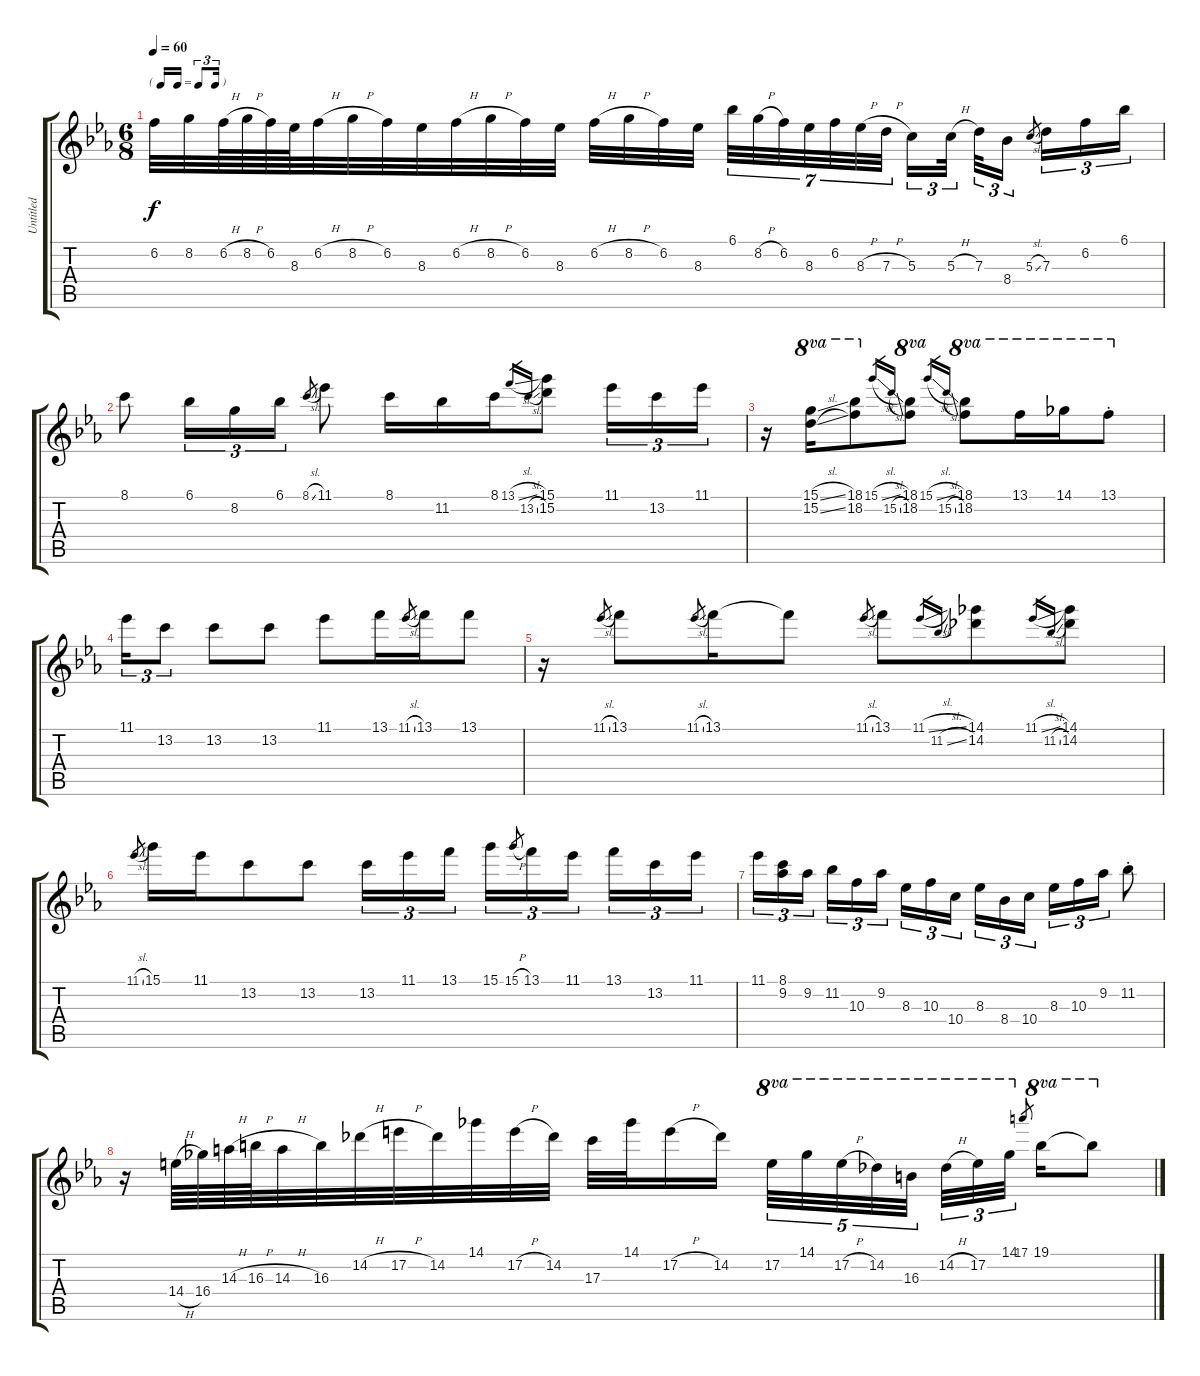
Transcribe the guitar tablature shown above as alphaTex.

\track ("Untitled" "Untitled") {instrument acousticguitarnylon}
\staff {score tabs}
\tuning (E4 B3 G3 D3 A2 E2) {hide}
\ts (6 8)
\tf triplet16th
\tempo 60
\clef g2
\ks eb
6.2.32{dy f} 8.2.32 6.2{h}.64 8.2{h}.64 6.2.64 8.3.64 6.2{h}.32 8.2{h}.32 6.2.32 8.3.32 6.2{h}.32 8.2{h}.32 6.2.32 8.3.32 6.2{h}.32 8.2{h}.32 6.2.32 8.3.32{beam splitsecondary} 6.1.32{tu (7 4)} 8.2{h}.32{tu (7 4)} 6.2.32{tu (7 4)} 8.3.32{tu (7 4)} 6.2.32{tu (7 4)} 8.3{h}.32{tu (7 4)} 7.3{h}.32{tu (7 4) beam splitsecondary} 5.3.16{tu (3 2)} 5.3{h}.32{tu (3 2) beam splitsecondary} 7.3.32{tu (3 2)} 8.4.16{tu (3 2)} 5.3{sl}.8{gr} 7.3.16{tu (3 2)} 6.2.16{tu (3 2)} 6.1.16{tu (3 2)} |
8.1.8 6.1.16{tu (3 2)} 8.2.16{tu (3 2)} 6.1.16{tu (3 2)} 8.1{sl}.8{gr} 11.1.8 8.1.16 11.2.16 8.1.16 13.1{sl}.16{gr} 13.2{sl}.16{gr} (15.1 15.2).8 11.1.16{tu (3 2)} 13.2.16{tu (3 2)} 11.1.16{tu (3 2)} |
r.16 (15.1{sl} 15.2{sl}).16{ot 8va} (18.1 18.2).8{ot 8va} 15.1{sl}.16{gr} 15.2{sl}.16{gr} (18.1 18.2).8{ot 8va} 15.1{sl}.16{gr} 15.2{sl}.16{gr} (18.1 18.2).8{ot 8va} 13.1.16{ot 8va} 14.1.16{ot 8va} 13.1{st}.8{ot 8va} |
11.1.16{tu (3 2)} 13.2.8{tu (3 2)} 13.2.8 13.2.8 11.1.8 13.1.16 11.1{sl}.8{gr} 13.1.16 13.1.8 |
r.16 11.1{sl}.8{gr} 13.1.8 11.1{sl}.8{gr} 13.1.16 13.1{t}.8 11.1{sl}.8{gr} 13.1.8 11.1{sl}.16{gr} 11.2{sl}.16{gr} (14.1 14.2).8 11.1{sl}.16{gr} 11.2{sl}.16{gr} (14.1 14.2).8 |
11.1{sl}.8{gr} 15.1.16 11.1.16 13.2.8 13.2.8 13.2.16{tu (3 2)} 11.1.16{tu (3 2)} 13.1.16{tu (3 2) beam splitsecondary} 15.1.16{tu (3 2)} 15.1{h}.8{gr} 13.1.16{tu (3 2)} 11.1.16{tu (3 2) beam splitsecondary} 13.1.16{tu (3 2)} 13.2.16{tu (3 2)} 11.1.16{tu (3 2)} |
11.1.16{tu (3 2)} (8.1 9.2).16{tu (3 2)} 9.2.16{tu (3 2) beam splitsecondary} 11.2.16{tu (3 2)} 10.3.16{tu (3 2)} 9.2.16{tu (3 2) beam splitsecondary} 8.3.16{tu (3 2)} 10.3.16{tu (3 2)} 10.4.16{tu (3 2)} 8.3.16{tu (3 2)} 8.4.16{tu (3 2)} 10.4.16{tu (3 2) beam splitsecondary} 8.3.16{tu (3 2)} 10.3.16{tu (3 2)} 9.2.16{tu (3 2)} 11.2{st}.8 |
r.16 14.4{h}.64 16.4.64 14.3{h}.64 16.3{h}.64 14.3{h}.32 16.3.32 14.2{h}.32 17.2{h}.32 14.2.32 14.1.32 17.2{h}.32 14.2.32 17.3.32 14.1.32 17.2{h}.16 14.2.16{beam splitsecondary} 17.2.32{tu (5 4) ot 8va} 14.1.32{tu (5 4) ot 8va} 17.2{h}.32{tu (5 4) ot 8va} 14.2.32{tu (5 4) ot 8va} 16.3.32{tu (5 4) ot 8va beam splitsecondary} 14.2{h}.32{tu (3 2) ot 8va} 17.2.32{tu (3 2) ot 8va} 14.1.32{tu (3 2) ot 8va} 17.1.8{gr} 19.1.16{ot 8va} 19.1{t}.8{ot 8va}
